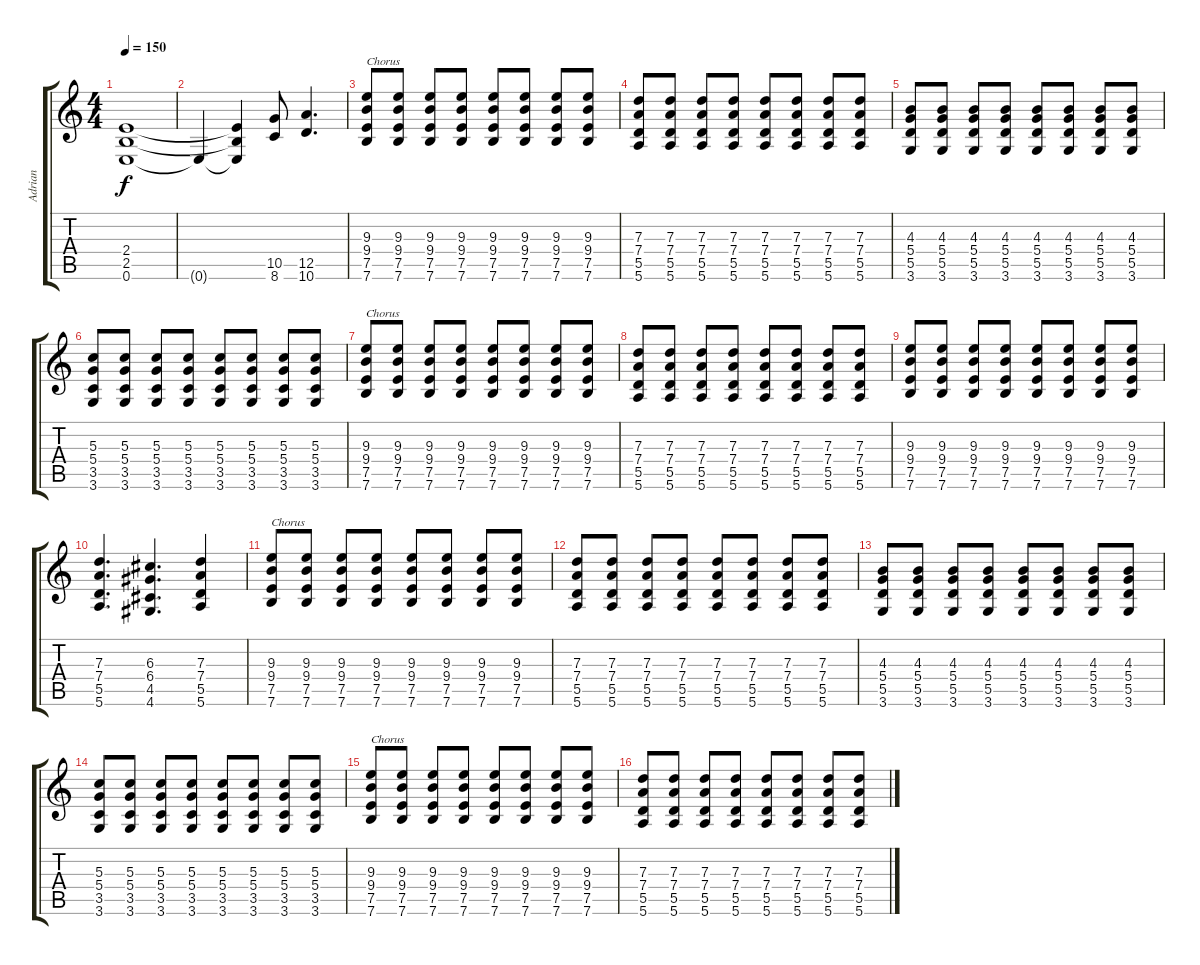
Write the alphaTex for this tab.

\track ("Adrian" "Adrian") {instrument distortionguitar}
\staff {score tabs}
\tuning (E4 B3 G3 D3 A2 E2) {hide}
\ts (4 4)
\tempo 150
\clef g2
\ks c
(2.4 2.5 0.6).1{dy f} |
0.6{t}.4 (2.4{t} 2.5{t} 0.6{t}).4 (10.5 8.6).8 (12.5 10.6).4{d} |
(9.3 9.4 7.5 7.6).8{txt "Chorus"} (9.3 9.4 7.5 7.6).8 (9.3 9.4 7.5 7.6).8 (9.3 9.4 7.5 7.6).8 (9.3 9.4 7.5 7.6).8 (9.3 9.4 7.5 7.6).8 (9.3 9.4 7.5 7.6).8 (9.3 9.4 7.5 7.6).8 |
(7.3 7.4 5.5 5.6).8 (7.3 7.4 5.5 5.6).8 (7.3 7.4 5.5 5.6).8 (7.3 7.4 5.5 5.6).8 (7.3 7.4 5.5 5.6).8 (7.3 7.4 5.5 5.6).8 (7.3 7.4 5.5 5.6).8 (7.3 7.4 5.5 5.6).8 |
(4.3 5.4 5.5 3.6).8 (4.3 5.4 5.5 3.6).8 (4.3 5.4 5.5 3.6).8 (4.3 5.4 5.5 3.6).8 (4.3 5.4 5.5 3.6).8 (4.3 5.4 5.5 3.6).8 (4.3 5.4 5.5 3.6).8 (4.3 5.4 5.5 3.6).8 |
(5.3 5.4 3.5 3.6).8 (5.3 5.4 3.5 3.6).8 (5.3 5.4 3.5 3.6).8 (5.3 5.4 3.5 3.6).8 (5.3 5.4 3.5 3.6).8 (5.3 5.4 3.5 3.6).8 (5.3 5.4 3.5 3.6).8 (5.3 5.4 3.5 3.6).8 |
(9.3 9.4 7.5 7.6).8{txt "Chorus"} (9.3 9.4 7.5 7.6).8 (9.3 9.4 7.5 7.6).8 (9.3 9.4 7.5 7.6).8 (9.3 9.4 7.5 7.6).8 (9.3 9.4 7.5 7.6).8 (9.3 9.4 7.5 7.6).8 (9.3 9.4 7.5 7.6).8 |
(7.3 7.4 5.5 5.6).8 (7.3 7.4 5.5 5.6).8 (7.3 7.4 5.5 5.6).8 (7.3 7.4 5.5 5.6).8 (7.3 7.4 5.5 5.6).8 (7.3 7.4 5.5 5.6).8 (7.3 7.4 5.5 5.6).8 (7.3 7.4 5.5 5.6).8 |
(9.3 9.4 7.5 7.6).8 (9.3 9.4 7.5 7.6).8 (9.3 9.4 7.5 7.6).8 (9.3 9.4 7.5 7.6).8 (9.3 9.4 7.5 7.6).8 (9.3 9.4 7.5 7.6).8 (9.3 9.4 7.5 7.6).8 (9.3 9.4 7.5 7.6).8 |
(7.3 7.4 5.5 5.6).4{d} (6.3 6.4 4.5 4.6).4{d} (7.3 7.4 5.5 5.6).4 |
(9.3 9.4 7.5 7.6).8{txt "Chorus"} (9.3 9.4 7.5 7.6).8 (9.3 9.4 7.5 7.6).8 (9.3 9.4 7.5 7.6).8 (9.3 9.4 7.5 7.6).8 (9.3 9.4 7.5 7.6).8 (9.3 9.4 7.5 7.6).8 (9.3 9.4 7.5 7.6).8 |
(7.3 7.4 5.5 5.6).8 (7.3 7.4 5.5 5.6).8 (7.3 7.4 5.5 5.6).8 (7.3 7.4 5.5 5.6).8 (7.3 7.4 5.5 5.6).8 (7.3 7.4 5.5 5.6).8 (7.3 7.4 5.5 5.6).8 (7.3 7.4 5.5 5.6).8 |
(4.3 5.4 5.5 3.6).8 (4.3 5.4 5.5 3.6).8 (4.3 5.4 5.5 3.6).8 (4.3 5.4 5.5 3.6).8 (4.3 5.4 5.5 3.6).8 (4.3 5.4 5.5 3.6).8 (4.3 5.4 5.5 3.6).8 (4.3 5.4 5.5 3.6).8 |
(5.3 5.4 3.5 3.6).8 (5.3 5.4 3.5 3.6).8 (5.3 5.4 3.5 3.6).8 (5.3 5.4 3.5 3.6).8 (5.3 5.4 3.5 3.6).8 (5.3 5.4 3.5 3.6).8 (5.3 5.4 3.5 3.6).8 (5.3 5.4 3.5 3.6).8 |
(9.3 9.4 7.5 7.6).8{txt "Chorus"} (9.3 9.4 7.5 7.6).8 (9.3 9.4 7.5 7.6).8 (9.3 9.4 7.5 7.6).8 (9.3 9.4 7.5 7.6).8 (9.3 9.4 7.5 7.6).8 (9.3 9.4 7.5 7.6).8 (9.3 9.4 7.5 7.6).8 |
(7.3 7.4 5.5 5.6).8 (7.3 7.4 5.5 5.6).8 (7.3 7.4 5.5 5.6).8 (7.3 7.4 5.5 5.6).8 (7.3 7.4 5.5 5.6).8 (7.3 7.4 5.5 5.6).8 (7.3 7.4 5.5 5.6).8 (7.3 7.4 5.5 5.6).8
